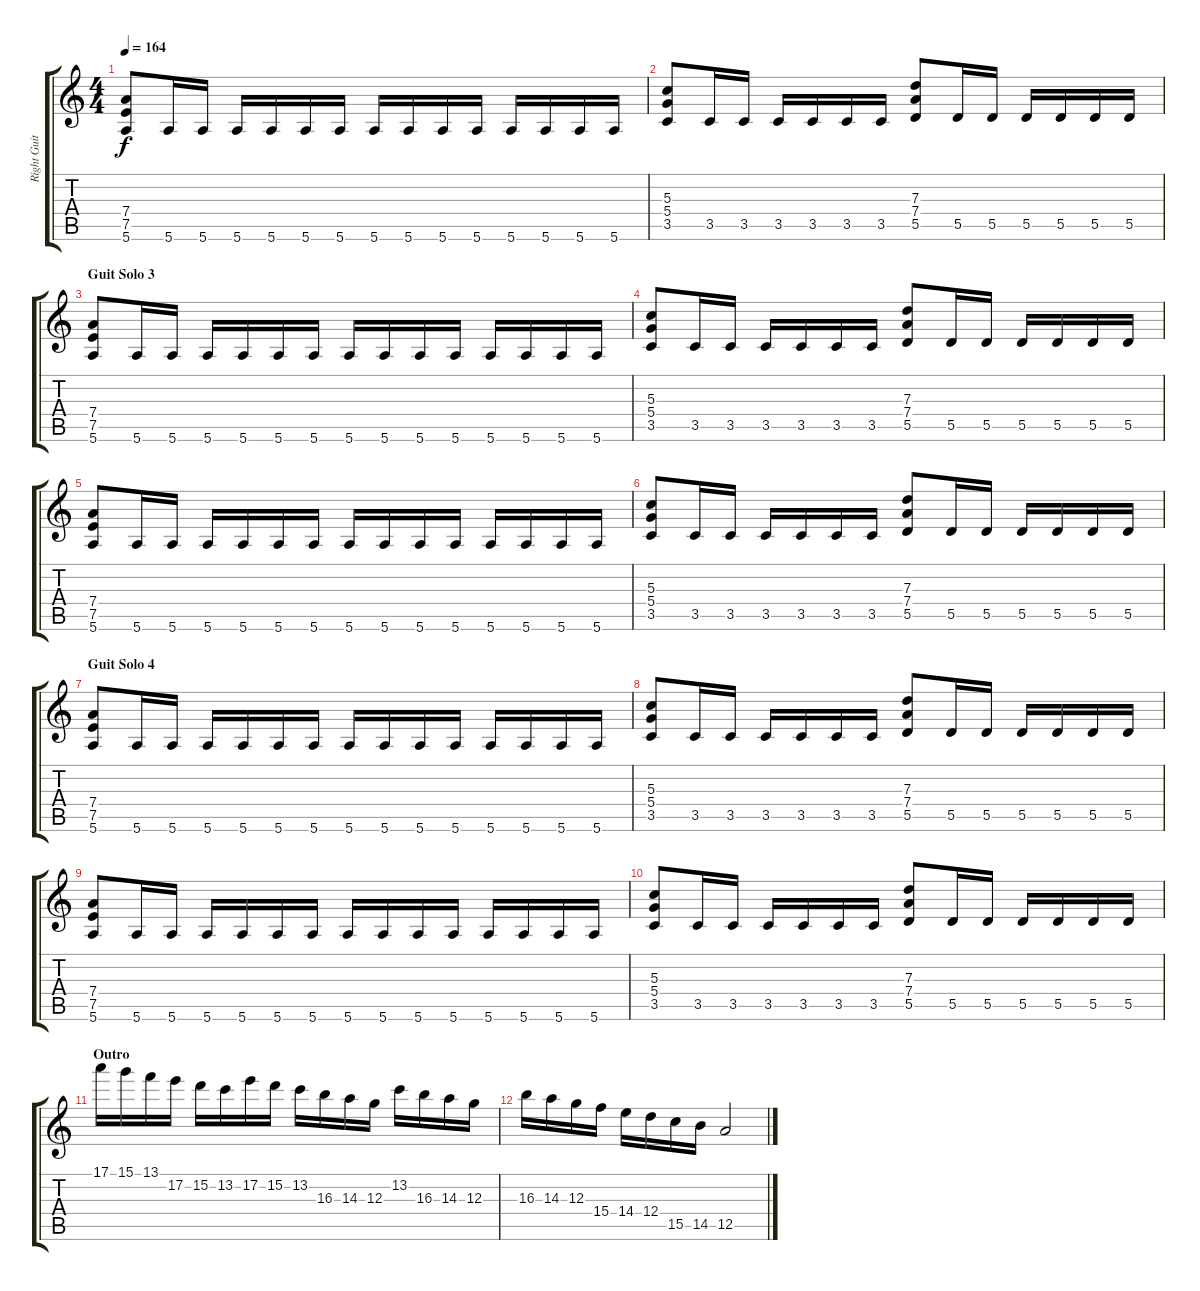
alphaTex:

\track ("Right Guitar" "Right Guit") {instrument distortionguitar}
\staff {score tabs}
\tuning (E4 B3 G3 D3 A2 E2) {hide}
\ts (4 4)
\tempo 164
\clef g2
\ks c
(7.4 7.5 5.6).8{dy f} 5.6.16 5.6.16 5.6.16 5.6.16 5.6.16 5.6.16 5.6.16 5.6.16 5.6.16 5.6.16 5.6.16 5.6.16 5.6.16 5.6.16 |
(5.3 5.4 3.5).8 3.5.16 3.5.16 3.5.16 3.5.16 3.5.16 3.5.16 (7.3 7.4 5.5).8 5.5.16 5.5.16 5.5.16 5.5.16 5.5.16 5.5.16 |
\section ("" "Guit Solo 3")
(7.4 7.5 5.6).8 5.6.16 5.6.16 5.6.16 5.6.16 5.6.16 5.6.16 5.6.16 5.6.16 5.6.16 5.6.16 5.6.16 5.6.16 5.6.16 5.6.16 |
(5.3 5.4 3.5).8 3.5.16 3.5.16 3.5.16 3.5.16 3.5.16 3.5.16 (7.3 7.4 5.5).8 5.5.16 5.5.16 5.5.16 5.5.16 5.5.16 5.5.16 |
(7.4 7.5 5.6).8 5.6.16 5.6.16 5.6.16 5.6.16 5.6.16 5.6.16 5.6.16 5.6.16 5.6.16 5.6.16 5.6.16 5.6.16 5.6.16 5.6.16 |
(5.3 5.4 3.5).8 3.5.16 3.5.16 3.5.16 3.5.16 3.5.16 3.5.16 (7.3 7.4 5.5).8 5.5.16 5.5.16 5.5.16 5.5.16 5.5.16 5.5.16 |
\section ("" "Guit Solo 4")
(7.4 7.5 5.6).8 5.6.16 5.6.16 5.6.16 5.6.16 5.6.16 5.6.16 5.6.16 5.6.16 5.6.16 5.6.16 5.6.16 5.6.16 5.6.16 5.6.16 |
(5.3 5.4 3.5).8 3.5.16 3.5.16 3.5.16 3.5.16 3.5.16 3.5.16 (7.3 7.4 5.5).8 5.5.16 5.5.16 5.5.16 5.5.16 5.5.16 5.5.16 |
(7.4 7.5 5.6).8 5.6.16 5.6.16 5.6.16 5.6.16 5.6.16 5.6.16 5.6.16 5.6.16 5.6.16 5.6.16 5.6.16 5.6.16 5.6.16 5.6.16 |
(5.3 5.4 3.5).8 3.5.16 3.5.16 3.5.16 3.5.16 3.5.16 3.5.16 (7.3 7.4 5.5).8 5.5.16 5.5.16 5.5.16 5.5.16 5.5.16 5.5.16 |
\section ("" "Outro")
17.1.16 15.1.16 13.1.16 17.2.16 15.2.16 13.2.16 17.2.16 15.2.16 13.2.16 16.3.16 14.3.16 12.3.16 13.2.16 16.3.16 14.3.16 12.3.16 |
16.3.16 14.3.16 12.3.16 15.4.16 14.4.16 12.4.16 15.5.16 14.5.16 12.5.2
